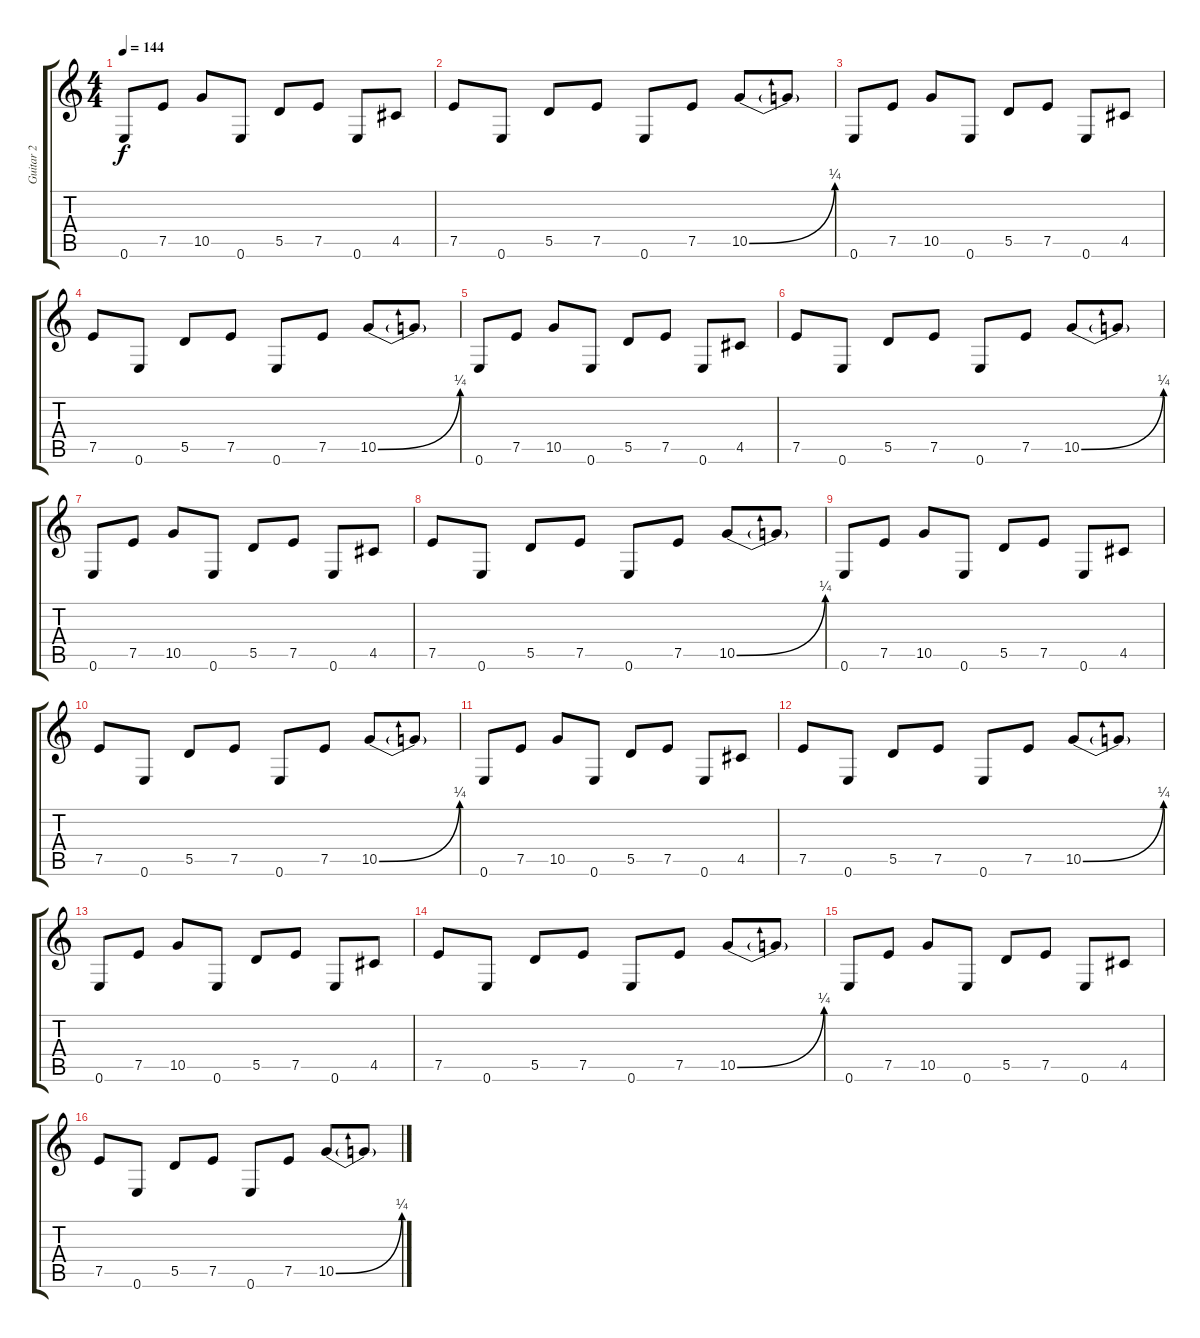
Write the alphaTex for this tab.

\track ("Guitar 2" "Guitar 2") {instrument overdrivenguitar}
\staff {score tabs}
\tuning (E4 B3 G3 D3 A2 E2) {hide}
\ts (4 4)
\tempo 144
\clef g2
\ks c
0.6.8{dy f} 7.5.8 10.5.8 0.6.8 5.5.8 7.5.8 0.6.8 4.5.8 |
7.5.8 0.6.8 5.5.8 7.5.8 0.6.8 7.5.8 10.5{be (bend 0 0 60 1)}.8 10.5{t}.8 |
0.6.8 7.5.8 10.5.8 0.6.8 5.5.8 7.5.8 0.6.8 4.5.8 |
7.5.8 0.6.8 5.5.8 7.5.8 0.6.8 7.5.8 10.5{be (bend 0 0 60 1)}.8 10.5{t}.8 |
0.6.8 7.5.8 10.5.8 0.6.8 5.5.8 7.5.8 0.6.8 4.5.8 |
7.5.8 0.6.8 5.5.8 7.5.8 0.6.8 7.5.8 10.5{be (bend 0 0 60 1)}.8 10.5{t}.8 |
0.6.8 7.5.8 10.5.8 0.6.8 5.5.8 7.5.8 0.6.8 4.5.8 |
7.5.8 0.6.8 5.5.8 7.5.8 0.6.8 7.5.8 10.5{be (bend 0 0 60 1)}.8 10.5{t}.8 |
0.6.8 7.5.8 10.5.8 0.6.8 5.5.8 7.5.8 0.6.8 4.5.8 |
7.5.8 0.6.8 5.5.8 7.5.8 0.6.8 7.5.8 10.5{be (bend 0 0 60 1)}.8 10.5{t}.8 |
0.6.8 7.5.8 10.5.8 0.6.8 5.5.8 7.5.8 0.6.8 4.5.8 |
7.5.8 0.6.8 5.5.8 7.5.8 0.6.8 7.5.8 10.5{be (bend 0 0 60 1)}.8 10.5{t}.8 |
0.6.8 7.5.8 10.5.8 0.6.8 5.5.8 7.5.8 0.6.8 4.5.8 |
7.5.8 0.6.8 5.5.8 7.5.8 0.6.8 7.5.8 10.5{be (bend 0 0 60 1)}.8 10.5{t}.8 |
0.6.8 7.5.8 10.5.8 0.6.8 5.5.8 7.5.8 0.6.8 4.5.8 |
7.5.8 0.6.8 5.5.8 7.5.8 0.6.8 7.5.8 10.5{be (bend 0 0 60 1)}.8 10.5{t}.8
